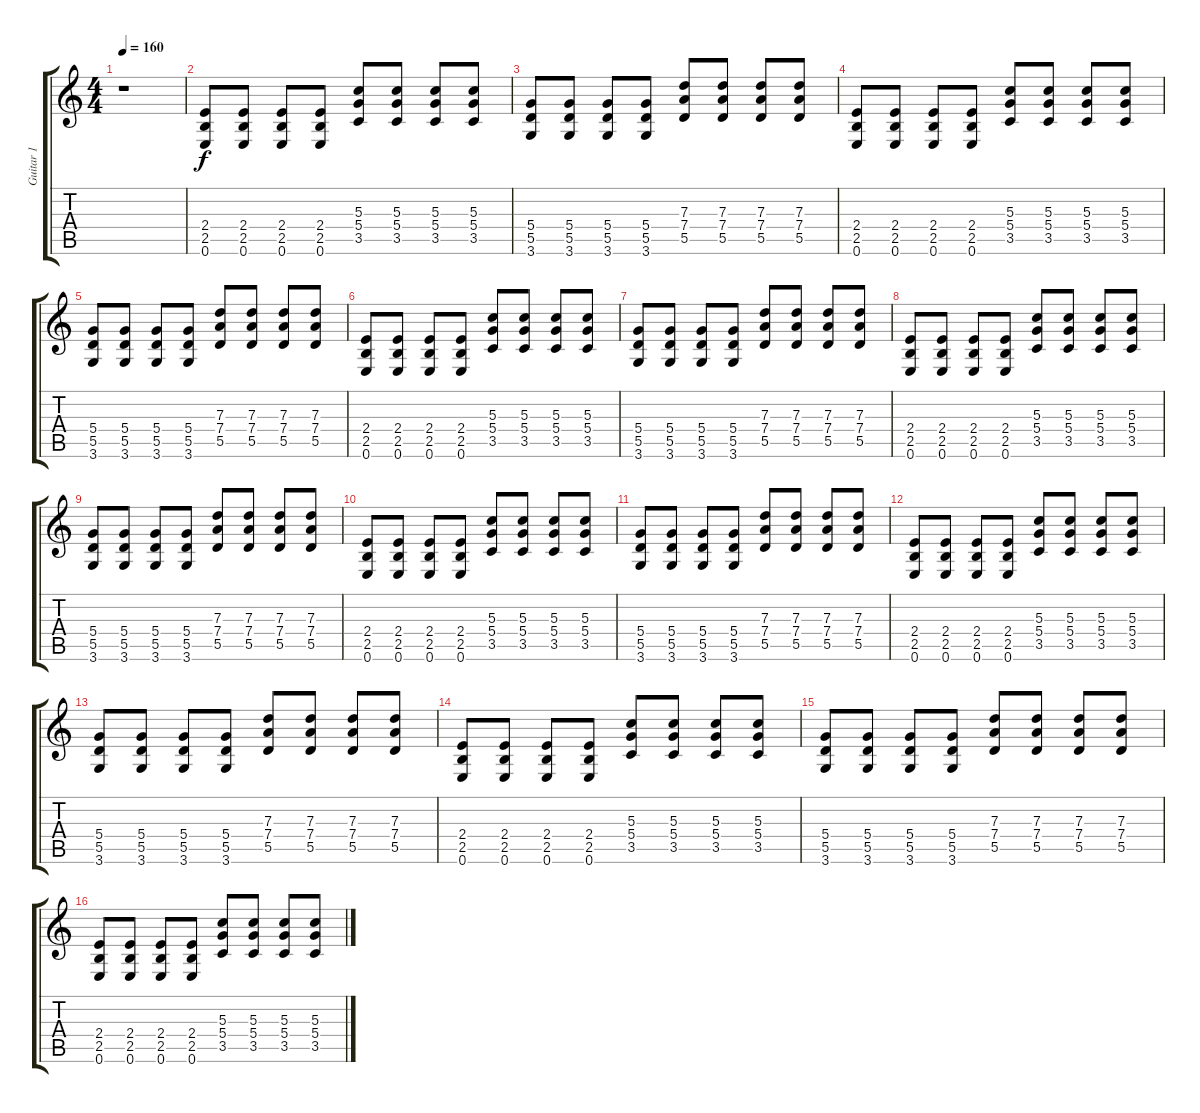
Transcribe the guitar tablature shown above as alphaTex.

\track ("Guitar 1" "Guitar 1") {instrument distortionguitar}
\staff {score tabs}
\tuning (E4 B3 G3 D3 A2 E2) {hide}
\ts (4 4)
\tempo 160
\clef g2
\ks c
r.1{dy f} |
(2.4 2.5 0.6).8{volume 12} (2.4 2.5 0.6).8 (2.4 2.5 0.6).8 (2.4 2.5 0.6).8 (5.3 5.4 3.5).8 (5.3 5.4 3.5).8 (5.3 5.4 3.5).8 (5.3 5.4 3.5).8 |
(5.4 5.5 3.6).8 (5.4 5.5 3.6).8 (5.4 5.5 3.6).8 (5.4 5.5 3.6).8 (7.3 7.4 5.5).8 (7.3 7.4 5.5).8 (7.3 7.4 5.5).8 (7.3 7.4 5.5).8 |
(2.4 2.5 0.6).8{volume 12} (2.4 2.5 0.6).8 (2.4 2.5 0.6).8 (2.4 2.5 0.6).8 (5.3 5.4 3.5).8 (5.3 5.4 3.5).8 (5.3 5.4 3.5).8 (5.3 5.4 3.5).8 |
(5.4 5.5 3.6).8 (5.4 5.5 3.6).8 (5.4 5.5 3.6).8 (5.4 5.5 3.6).8 (7.3 7.4 5.5).8 (7.3 7.4 5.5).8 (7.3 7.4 5.5).8 (7.3 7.4 5.5).8 |
(2.4 2.5 0.6).8{volume 12} (2.4 2.5 0.6).8 (2.4 2.5 0.6).8 (2.4 2.5 0.6).8 (5.3 5.4 3.5).8 (5.3 5.4 3.5).8 (5.3 5.4 3.5).8 (5.3 5.4 3.5).8 |
(5.4 5.5 3.6).8 (5.4 5.5 3.6).8 (5.4 5.5 3.6).8 (5.4 5.5 3.6).8 (7.3 7.4 5.5).8 (7.3 7.4 5.5).8 (7.3 7.4 5.5).8 (7.3 7.4 5.5).8 |
(2.4 2.5 0.6).8{volume 12} (2.4 2.5 0.6).8 (2.4 2.5 0.6).8 (2.4 2.5 0.6).8 (5.3 5.4 3.5).8 (5.3 5.4 3.5).8 (5.3 5.4 3.5).8 (5.3 5.4 3.5).8 |
(5.4 5.5 3.6).8 (5.4 5.5 3.6).8 (5.4 5.5 3.6).8 (5.4 5.5 3.6).8 (7.3 7.4 5.5).8 (7.3 7.4 5.5).8 (7.3 7.4 5.5).8 (7.3 7.4 5.5).8 |
(2.4 2.5 0.6).8{volume 12} (2.4 2.5 0.6).8 (2.4 2.5 0.6).8 (2.4 2.5 0.6).8 (5.3 5.4 3.5).8 (5.3 5.4 3.5).8 (5.3 5.4 3.5).8 (5.3 5.4 3.5).8 |
(5.4 5.5 3.6).8 (5.4 5.5 3.6).8 (5.4 5.5 3.6).8 (5.4 5.5 3.6).8 (7.3 7.4 5.5).8 (7.3 7.4 5.5).8 (7.3 7.4 5.5).8 (7.3 7.4 5.5).8 |
(2.4 2.5 0.6).8{volume 12} (2.4 2.5 0.6).8 (2.4 2.5 0.6).8 (2.4 2.5 0.6).8 (5.3 5.4 3.5).8 (5.3 5.4 3.5).8 (5.3 5.4 3.5).8 (5.3 5.4 3.5).8 |
(5.4 5.5 3.6).8 (5.4 5.5 3.6).8 (5.4 5.5 3.6).8 (5.4 5.5 3.6).8 (7.3 7.4 5.5).8 (7.3 7.4 5.5).8 (7.3 7.4 5.5).8 (7.3 7.4 5.5).8 |
(2.4 2.5 0.6).8{volume 12} (2.4 2.5 0.6).8 (2.4 2.5 0.6).8 (2.4 2.5 0.6).8 (5.3 5.4 3.5).8 (5.3 5.4 3.5).8 (5.3 5.4 3.5).8 (5.3 5.4 3.5).8 |
(5.4 5.5 3.6).8 (5.4 5.5 3.6).8 (5.4 5.5 3.6).8 (5.4 5.5 3.6).8 (7.3 7.4 5.5).8 (7.3 7.4 5.5).8 (7.3 7.4 5.5).8 (7.3 7.4 5.5).8 |
(2.4 2.5 0.6).8{volume 12} (2.4 2.5 0.6).8 (2.4 2.5 0.6).8 (2.4 2.5 0.6).8 (5.3 5.4 3.5).8 (5.3 5.4 3.5).8 (5.3 5.4 3.5).8 (5.3 5.4 3.5).8
